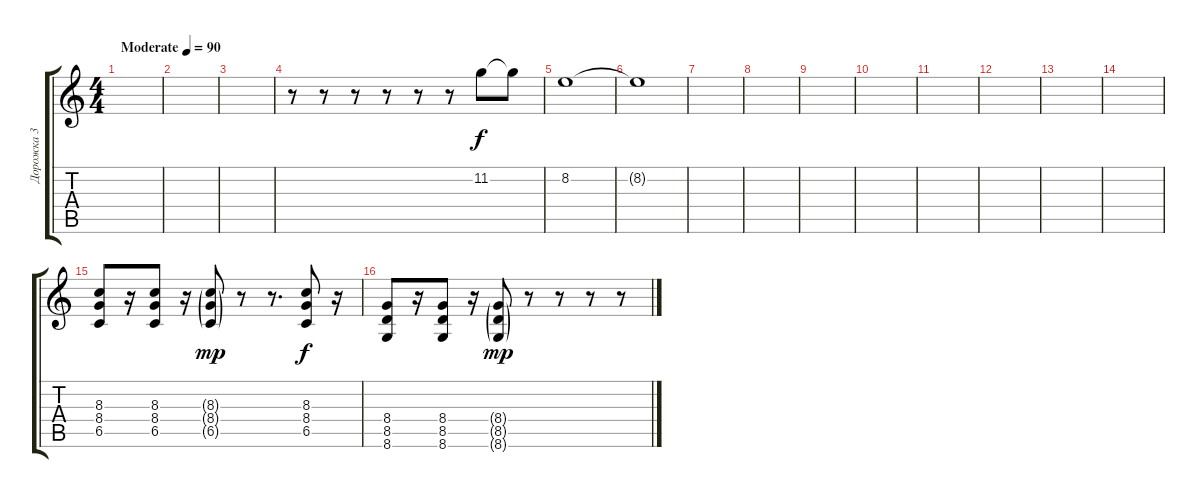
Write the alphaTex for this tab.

\track ("Дорожка 3" "Дорожка 3") {instrument distortionguitar}
\staff {score tabs}
\tuning (Db4 Ab3 E3 B2 Gb2 B1) {hide}
\ts (4 4)
\tempo (90 "Moderate")
\clef g2
\ks c
|
|
|
r.8 r.8 r.8 r.8 r.8 r.8 11.2.8 11.2{t}.8 |
8.2.1{volume 3} |
8.2{t}.1 |
|
|
|
|
|
|
|
|
(8.3 8.4 6.5).8{volume 6 instrument overdrivenguitar} r.16 (8.3 8.4 6.5).8 r.16 (8.3{g} 8.4{g} 6.5{g}).8{dy mp} r.8 r.8{d} (8.3 8.4 6.5).8{dy f} r.16 |
(8.4 8.5 8.6).8 r.16 (8.4 8.5 8.6).8 r.16 (8.4{g} 8.5{g} 8.6{g}).8{dy mp} r.8 r.8 r.8 r.8
